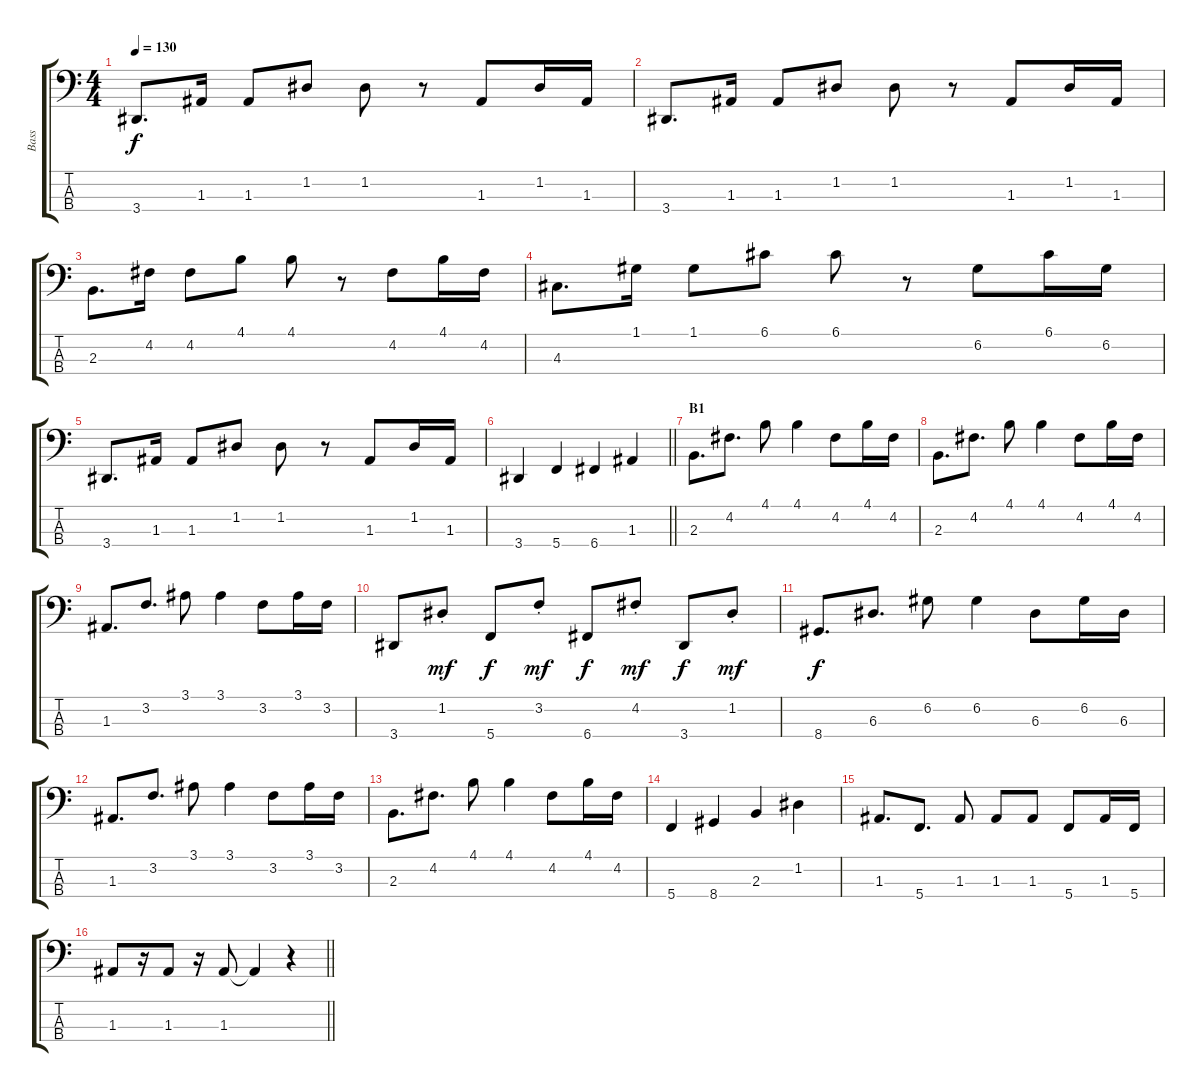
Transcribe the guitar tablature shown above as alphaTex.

\track ("Bass" "Bass") {instrument electricbassfinger}
\staff {score tabs}
\tuning (G2 D2 A1 C1) {hide}
\ts (4 4)
\tempo 130
\clef f4
\ks c
3.4.8{d dy f} 1.3.16 1.3.8 1.2.8 1.2.8 r.8 1.3.8 1.2.16 1.3.16 |
3.4.8{d} 1.3.16 1.3.8 1.2.8 1.2.8 r.8 1.3.8 1.2.16 1.3.16 |
2.3.8{d} 4.2.16 4.2.8 4.1.8 4.1.8 r.8 4.2.8 4.1.16 4.2.16 |
4.3.8{d} 1.1.16 1.1.8 6.1.8 6.1.8 r.8 6.2.8 6.1.16 6.2.16 |
3.4.8{d} 1.3.16 1.3.8 1.2.8 1.2.8 r.8 1.3.8 1.2.16 1.3.16 |
\barLineRight lightlight
3.4.4 5.4.4 6.4.4 1.3.4 |
\section ("" "B1")
2.3.8{d} 4.2.8{d} 4.1.8 4.1.4 4.2.8 4.1.16 4.2.16 |
2.3.8{d} 4.2.8{d} 4.1.8 4.1.4 4.2.8 4.1.16 4.2.16 |
1.3.8{d} 3.2.8{d} 3.1.8 3.1.4 3.2.8 3.1.16 3.2.16 |
3.4.8 1.2{st}.8{dy mf} 5.4.8{dy f} 3.2{st}.8{dy mf} 6.4.8{dy f} 4.2{st}.8{dy mf} 3.4.8{dy f} 1.2{st}.8{dy mf} |
8.4.8{d dy f} 6.3.8{d} 6.2.8 6.2.4 6.3.8 6.2.16 6.3.16 |
1.3.8{d} 3.2.8{d} 3.1.8 3.1.4 3.2.8 3.1.16 3.2.16 |
2.3.8{d} 4.2.8{d} 4.1.8 4.1.4 4.2.8 4.1.16 4.2.16 |
5.4.4 8.4.4 2.3.4 1.2.4 |
1.3.8{d} 5.4.8{d} 1.3.8 1.3.8 1.3.8 5.4.8 1.3.16 5.4.16 |
\barLineRight lightlight
1.3.8 r.16 1.3.8 r.16 1.3.8 1.3{t}.4 r.4
